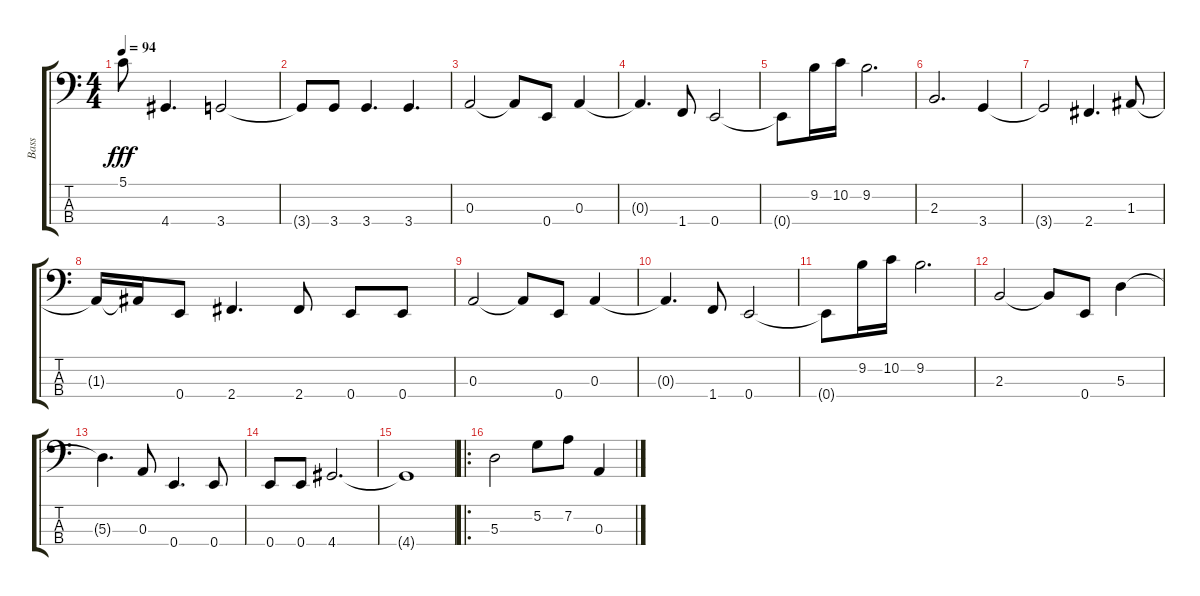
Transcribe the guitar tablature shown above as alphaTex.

\track ("Bass" "Bass") {instrument electricbassfinger}
\staff {score tabs}
\tuning (G2 D2 A1 E1) {hide}
\ts (4 4)
\tempo 94
\clef f4
\ks c
5.1{t}.8{dy fff} 4.4.4{d} 3.4.2 |
3.4{t}.8 3.4.8 3.4.4{d} 3.4.4{d} |
0.3.2 0.3{t}.8 0.4.8 0.3.4 |
0.3{t}.4{d} 1.4.8 0.4.2 |
0.4{t}.8 9.2.16 10.2.16 9.2.2{d} |
2.3.2{d} 3.4.4 |
3.4{t}.2 2.4.4{d} 1.3.8 |
1.3{t}.16 1.3{t}.16 0.4.8 2.4.4{d} 2.4.8 0.4.8 0.4.8 |
0.3.2 0.3{t}.8 0.4.8 0.3.4 |
0.3{t}.4{d} 1.4.8 0.4.2 |
0.4{t}.8 9.2.16 10.2.16 9.2.2{d} |
2.3.2 2.3{t}.8 0.4.8 5.3.4 |
5.3{t}.4{d} 0.3.8 0.4.4{d} 0.4.8 |
0.4.8 0.4.8 4.4.2{d} |
4.4{t}.1 |
\ro
5.3.2 5.2.8 7.2.8 0.3.4
